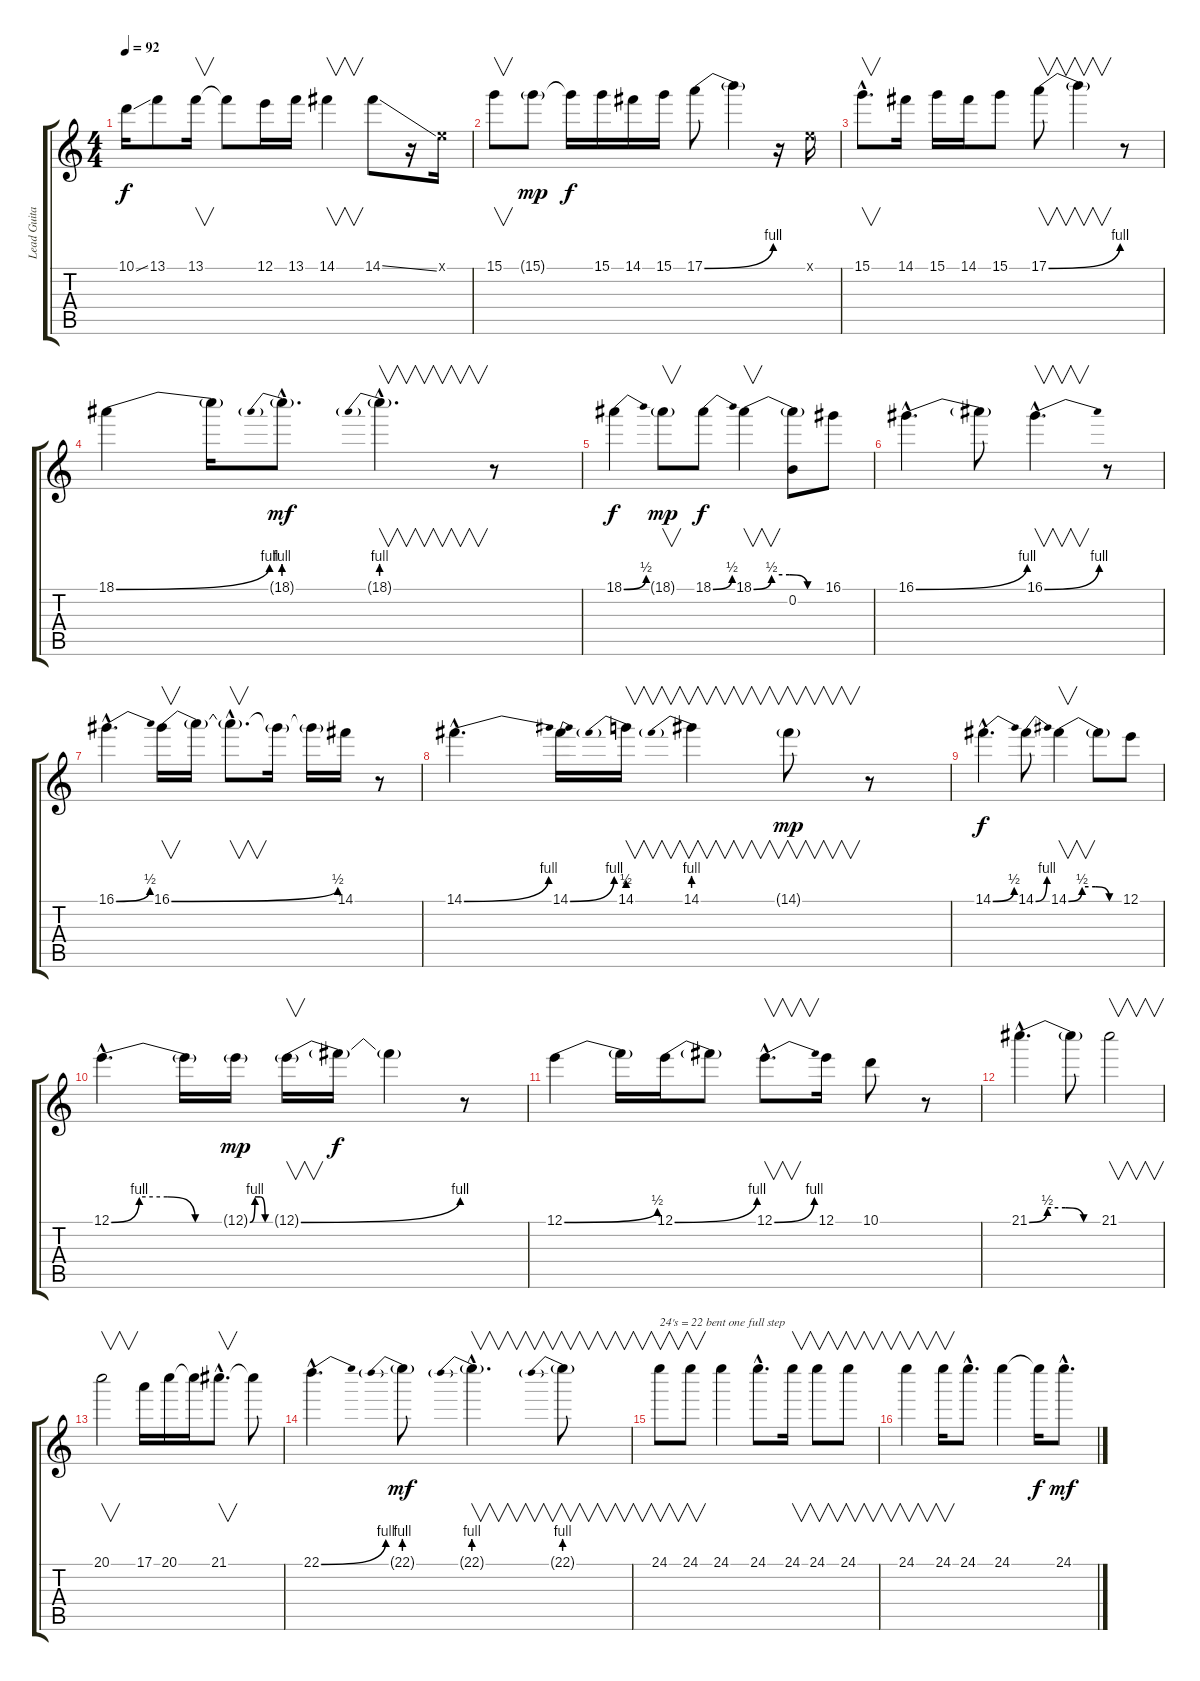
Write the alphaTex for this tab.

\track ("Lead Guitar" "Lead Guita") {instrument distortionguitar}
\staff {score tabs}
\tuning (E4 B3 G3 D3 A2 E2) {hide}
\ts (4 4)
\tempo 92
\clef g2
\ks c
10.1{ss}.16{dy f} 13.1.8 13.1.16{v} 13.1{t}.8 12.1.16 13.1.16 14.1.4{v} 14.1{ss}.8 r.16 0.1{x}.16 |
15.1.8{v} 15.1{g}.8{dy mp} 15.1{t}.16{dy f} 15.1.16 14.1.16 15.1.16 17.1{be (bend 0 0 60 4)}.8 17.1{t}.4 r.16 0.1{x}.16 |
15.1{hac}.8{v d} 14.1.16 15.1.16 14.1.16 15.1.8 17.1{be (bend 0 0 60 4)}.8{v} 17.1{t}.4{v} r.8 |
18.1{be (bend 0 0 60 4)}.4 18.1{t}.16 18.1{be (prebend 0 4 60 4) g hac}.8{d dy mf} 18.1{be (prebend 0 4 60 4) g hac}.4{v d} r.8 |
18.1{be (bend 0 0 60 2)}.4{dy f} 18.1{g}.8{v dy mp} 18.1{be (bend 0 0 60 2)}.8{dy f} 18.1{be (custom 0 0 15 2 30 2 45 0 60 0)}.4{v} (18.1{t} 0.2).8 16.1.8 |
16.1{be (bend 0 0 60 4) hac}.4{d} 16.1{t}.8 16.1{be (bend 0 0 60 4) hac}.4{v d} r.8 |
16.1{be (bend 0 0 60 2) hac}.4{d} 16.1{be (bend 0 0 60 2)}.16{v} 16.1{t}.16 16.1{hac t}.8{v d} 16.1{t}.16 16.1{t}.16 14.1.16 r.8 |
14.1{be (bend 0 0 60 4) hac}.4{d} 14.1{be (bend 0 0 60 4)}.16 14.1{be (prebend 0 2 60 2)}.16{v} 14.1{be (prebend 0 4 60 4)}.4{v} 14.1{g}.8{v dy mp} r.8 |
14.1{be (bend 0 0 60 2) hac}.4{d dy f} 14.1{be (bend 0 0 60 4)}.8 14.1{be (custom 0 0 15 2 30 2 45 0 60 0)}.4{v} 14.1{t}.8 12.1.8 |
12.1{be (custom 0 0 15 4 30 4 45 0 60 0) hac}.4{d} 12.1{t}.16 12.1{be (custom 0 0 15 4 30 4 45 0 60 0) g}.16{dy mp} 12.1{be (bend 0 0 60 4) g}.16{v} 12.1{t}.16{dy f} 12.1{t}.4 r.8 |
12.1{be (bend 0 0 60 2)}.4 12.1{t}.16 12.1{be (bend 0 0 60 4)}.16 12.1{t}.8 12.1{be (bend 0 0 60 4) hac}.8{v d} 12.1.16 10.1.8 r.8 |
21.1{be (custom 0 0 15 2 30 2 45 0 60 0) hac}.4{d} 21.1{t}.8 21.1.2{v} |
20.1.2{v} 17.1.16 20.1.16 20.1{t}.16 21.1{hac}.8{v d} 21.1{t}.8 |
22.1{be (bend 0 0 60 4) hac}.4{d} 22.1{be (prebend 0 4 60 4) g}.8{dy mf} 22.1{be (prebend 0 4 60 4) g hac}.4{v d} 22.1{be (prebend 0 4 60 4) g}.8{v} |
24.1.8{v txt "24's = 22 bent one full step"} 24.1.8{v} 24.1.4 24.1{hac}.8{d} 24.1.16{v} 24.1.8{v} 24.1.8{v} |
24.1.4{v} 24.1.16{v} 24.1{hac}.8{d} 24.1.4 24.1{t}.16{dy f} 24.1{hac}.8{d dy mf}
